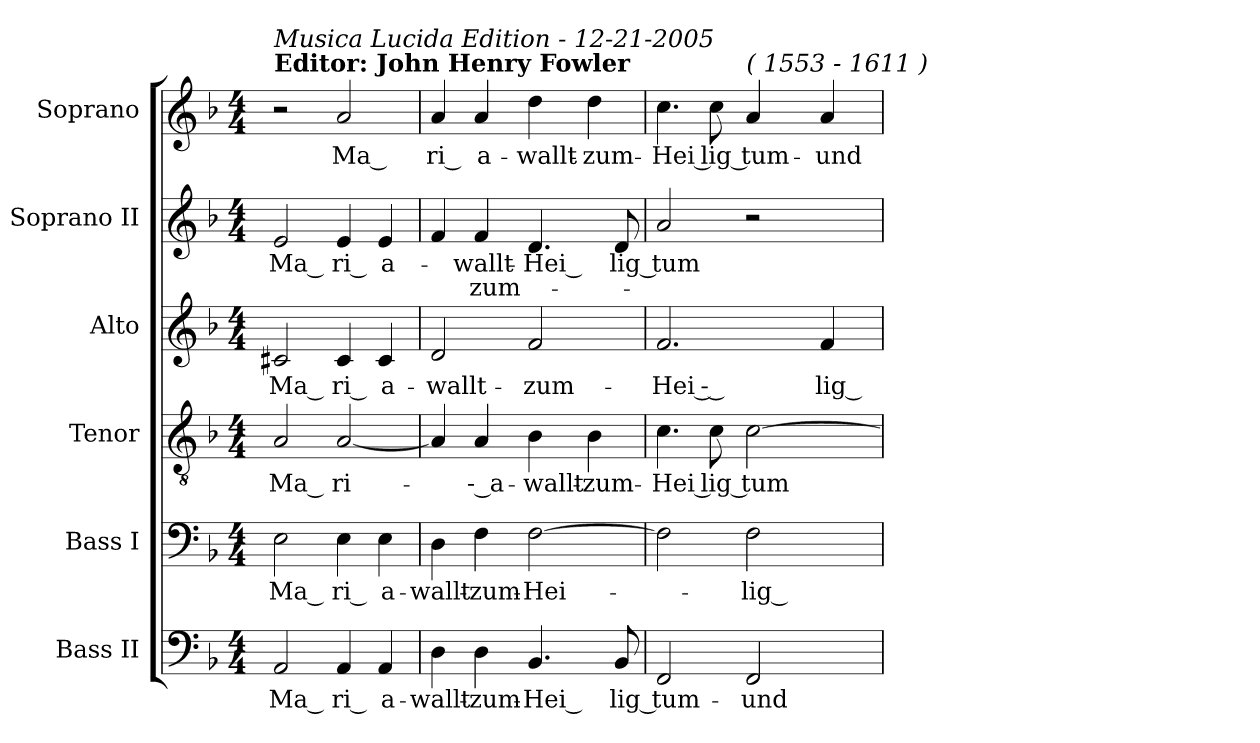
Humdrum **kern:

**kern	**text	**kern	**text	**kern	**text	**kern	**text	**kern	**text	**text	**kern	**text
*part6	*part6	*part5	*part5	*part4	*part4	*part3	*part3	*part2	*part2	*part2	*part1	*part1
*staff6	*staff6	*staff5	*staff5	*staff4	*staff4	*staff3	*staff3	*staff2	*staff2	*staff2	*staff1	*staff1
*I"Bass II	*	*I"Bass I	*	*I"Tenor	*	*I"Alto	*	*I"Soprano  II	*	*	*I"Soprano	*
*I'B II	*	*I'B I	*	*I'T	*	*I'A	*	*I'S II	*	*	*	*
!!LO:PB:g=z
*clefF4	*	*clefF4	*	*clefGv2	*	*clefG2	*	*clefG2	*	*	*clefG2	*
*	*	*	*	*ITrd7c12	*	*	*	*	*	*	*	*
*k[b-]	*	*k[b-]	*	*k[b-]	*	*k[b-]	*	*k[b-]	*	*	*k[b-]	*
*F:	*	*F:	*	*F:	*	*F:	*	*F:	*	*	*F:	*
*M4/4	*	*M4/4	*	*M4/4	*	*M4/4	*	*M4/4	*	*	*M4/4	*
=1	=1	=1	=1	=1	=1	=1	=1	=1	=1	=1	=1	=1
!	!LO:LY:b:color=#000000	!	!	!	!	!	!	!	!	!	!	!
!	!	!	!LO:LY:b:color=#000000	!	!	!	!	!	!	!	!	!
!	!	!	!	!	!LO:LY:b:color=#000000	!	!	!	!	!	!	!
!	!	!	!	!	!	!	!LO:LY:b:color=#000000	!	!	!	!	!
!	!	!	!	!	!	!	!	!	!	!	!LO:TX:a:B:t=Editor&colon;  John Henry Fowler	!
!	!	!	!	!	!	!	!	!	!	!	!LO:TX:a:i:t=Musica Lucida Edition - 12-21-2005	!
!	!	!	!	!	!	!	!	!	!LO:LY:b:color=#000000	!	!	!
2AAi/	Ma --	2Ei\	Ma --	2AAi/	Ma --	2c#Xi/	Ma --	2ei/	Ma --	.	2r	.
!	!LO:LY:b:color=#000000	!	!	!	!	!	!	!	!	!	!	!
!	!	!	!LO:LY:b:color=#000000	!	!	!	!	!	!	!	!	!
!	!	!	!	!	!LO:LY:b:color=#000000	!	!	!	!	!	!	!
!	!	!	!	!	!	!	!LO:LY:b:color=#000000	!	!	!	!	!
!	!	!	!	!	!	!	!	!	!LO:LY:b:color=#000000	!	!	!
!	!	!	!	!	!	!	!	!	!	!	!	!LO:LY:b:color=#000000
4AAi/	-ri --	4Ei\	-ri --	[2AAi/	-ri-	4c#i/	-ri --	4ei/	-ri --	.	2ai/	Ma --
!	!LO:LY:b:color=#000000	!	!	!	!	!	!	!	!	!	!	!
!	!	!	!LO:LY:b:color=#000000	!	!	!	!	!	!	!	!	!
!	!	!	!	!	!	!	!LO:LY:b:color=#000000	!	!	!	!	!
!	!	!	!	!	!	!	!	!	!LO:LY:b:color=#000000	!	!	!
4AAi/	-a-	4Ei\	-a-	.	.	4c#i/	-a-	4ei/	-a-	.	.	.
=2	=2	=2	=2	=2	=2	=2	=2	=2	=2	=2	=2	=2
!	!LO:LY:b:color=#000000	!	!	!	!	!	!	!	!	!	!	!
!	!	!	!LO:LY:b:color=#000000	!	!	!	!	!	!	!	!	!
!	!	!	!	!	!	!	!LO:LY:b:color=#000000	!	!	!	!	!
!	!	!	!	!	!	!	!	!	!	!	!	!LO:LY:b:color=#000000
4Di\	-wallt-	4Di\	-wallt-	4AAi/]	.	2di/	-wallt-	4fi/	.	.	4ai/	-ri --
!	!LO:LY:b:color=#000000	!	!	!	!	!	!	!	!	!	!	!
!	!	!	!LO:LY:b:color=#000000	!	!	!	!	!	!	!	!	!
!	!	!	!	!	!LO:LY:b:color=#000000	!	!	!	!	!	!	!
!	!	!	!	!	!	!	!	!	!LO:LY:b:color=#000000	!LO:LY:b:color=#000000	!	!
!	!	!	!	!	!	!	!	!	!	!	!	!LO:LY:b:color=#000000
4Di\	-zum-	4Fi\	-zum-	4AAi/	-- a-	.	.	4fi/	-wallt-	-zum-	4ai/	-a-
!	!LO:LY:b:color=#000000	!	!	!	!	!	!	!	!	!	!	!
!	!	!	!LO:LY:b:color=#000000	!	!	!	!	!	!	!	!	!
!	!	!	!	!	!LO:LY:b:color=#000000	!	!	!	!	!	!	!
!	!	!	!	!	!	!	!LO:LY:b:color=#000000	!	!	!	!	!
!	!	!	!	!	!	!	!	!	!LO:LY:b:color=#000000	!	!	!
!	!	!	!	!	!	!	!	!	!	!	!	!LO:LY:b:color=#000000
4.BB-i/	-Hei --	[2Fi\	-Hei-	4BB-i\	-wallt-	2fi/	-zum-	4.di/	-Hei --	.	4ddi\	-wallt-
!	!	!	!	!	!LO:LY:b:color=#000000	!	!	!	!	!	!	!
!	!	!	!	!	!	!	!	!	!	!	!	!LO:LY:b:color=#000000
.	.	.	.	4BB-i\	-zum-	.	.	.	.	.	4ddi\	-zum-
!	!LO:LY:b:color=#000000	!	!	!	!	!	!	!	!	!	!	!
!	!	!	!	!	!	!	!	!	!LO:LY:b:color=#000000	!	!	!
8BB-i/	-lig --	.	.	.	.	.	.	8di/	-lig --	.	.	.
=3	=3	=3	=3	=3	=3	=3	=3	=3	=3	=3	=3	=3
!	!LO:LY:b:color=#000000	!	!	!	!	!	!	!	!	!	!	!
!	!	!	!	!	!LO:LY:b:color=#000000	!	!	!	!	!	!	!
!	!	!	!	!	!	!	!LO:LY:b:color=#000000	!	!	!	!	!
!	!	!	!	!	!	!	!	!	!LO:LY:b:color=#000000	!	!	!
!	!	!	!	!	!	!	!	!	!	!	!	!LO:LY:b:color=#000000
2FFi/	-tum-	2Fi\]	.	4.Ci\	-Hei --	2.fi/	-Hei - --	2ai/	-tum-	.	4.cci\	-Hei --
!	!	!	!	!	!LO:LY:b:color=#000000	!	!	!	!	!	!	!
!	!	!	!	!	!	!	!	!	!	!	!	!LO:LY:b:color=#000000
.	.	.	.	8Ci\	-lig --	.	.	.	.	.	8cci\	-lig --
!	!LO:LY:b:color=#000000	!	!	!	!	!	!	!	!	!	!	!
!	!	!	!LO:LY:b:color=#000000	!	!	!	!	!	!	!	!	!
!	!	!	!	!	!LO:LY:b:color=#000000	!	!	!	!	!	!	!
!	!	!	!	!	!	!	!	!	!	!	!LO:TX:a:i:t=( 1553 - 1611 )	!
!	!	!	!	!	!	!	!	!	!	!	!	!LO:LY:b:color=#000000
2FFi/	-und-	2Fi\	-lig --	[2Ci\	-tum	.	.	2r	.	.	4ai/	-tum-
!	!	!	!	!	!	!	!LO:LY:b:color=#000000	!	!	!	!	!
!	!	!	!	!	!	!	!	!	!	!	!	!LO:LY:b:color=#000000
.	.	.	.	.	.	4fi/	-lig --	.	.	.	4ai/	-und-
=	=	=	=	=	=	=	=	=	=	=	=	=
*-	*-	*-	*-	*-	*-	*-	*-	*-	*-	*-	*-	*-
